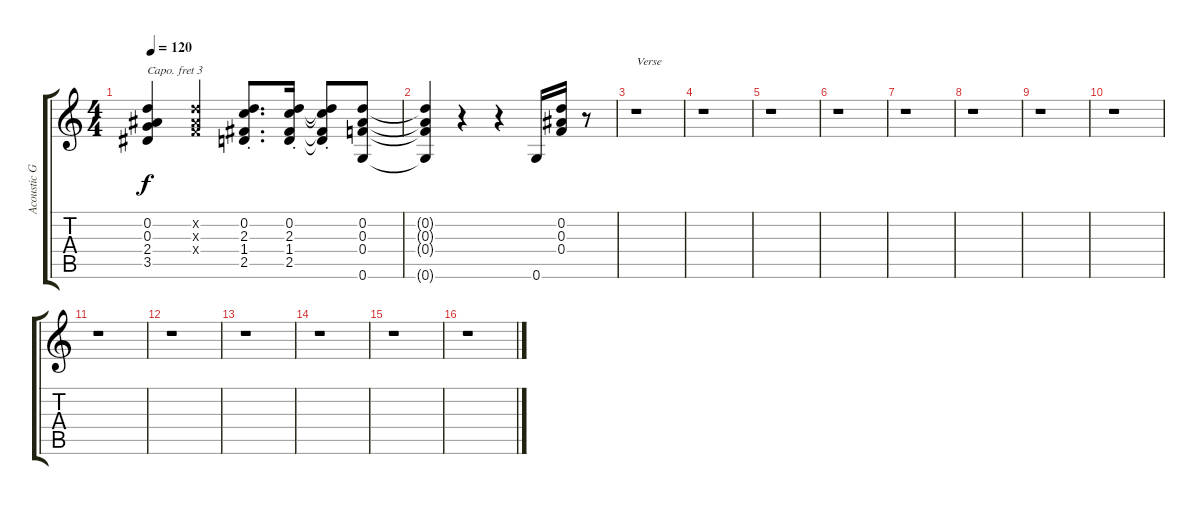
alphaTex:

\track ("Acoustic Guitar (Capo 3)" "Acoustic G") {instrument acousticguitarsteel}
\staff {score tabs}
\capo 3
\tuning (E4 B3 G3 D3 A2 E2) {hide}
\ts (4 4)
\tempo 120
\clef g2
\ks c
(0.2 0.3 2.4 3.5).4{dy f} (0.2{x} 0.3{x} 0.4{x}).4 (0.2{st} 2.3{st} 1.4{st} 2.5{st}).8{d} (0.2{st} 2.3{st} 1.4{st} 2.5{st}).16 (0.2{st t} 2.3{st t} 1.4{st t} 2.5{st t}).8 (0.2 0.3 0.4 0.6).8 |
(0.2{t} 0.3{t} 0.4{t} 0.6{t}).4 r.4 r.4 0.6.16 (0.2 0.3 0.4).16 r.8 |
r.1{txt "Verse"} |
r.1 |
r.1 |
r.1 |
r.1 |
r.1 |
r.1 |
r.1 |
r.1 |
r.1 |
r.1 |
r.1 |
r.1 |
r.1
